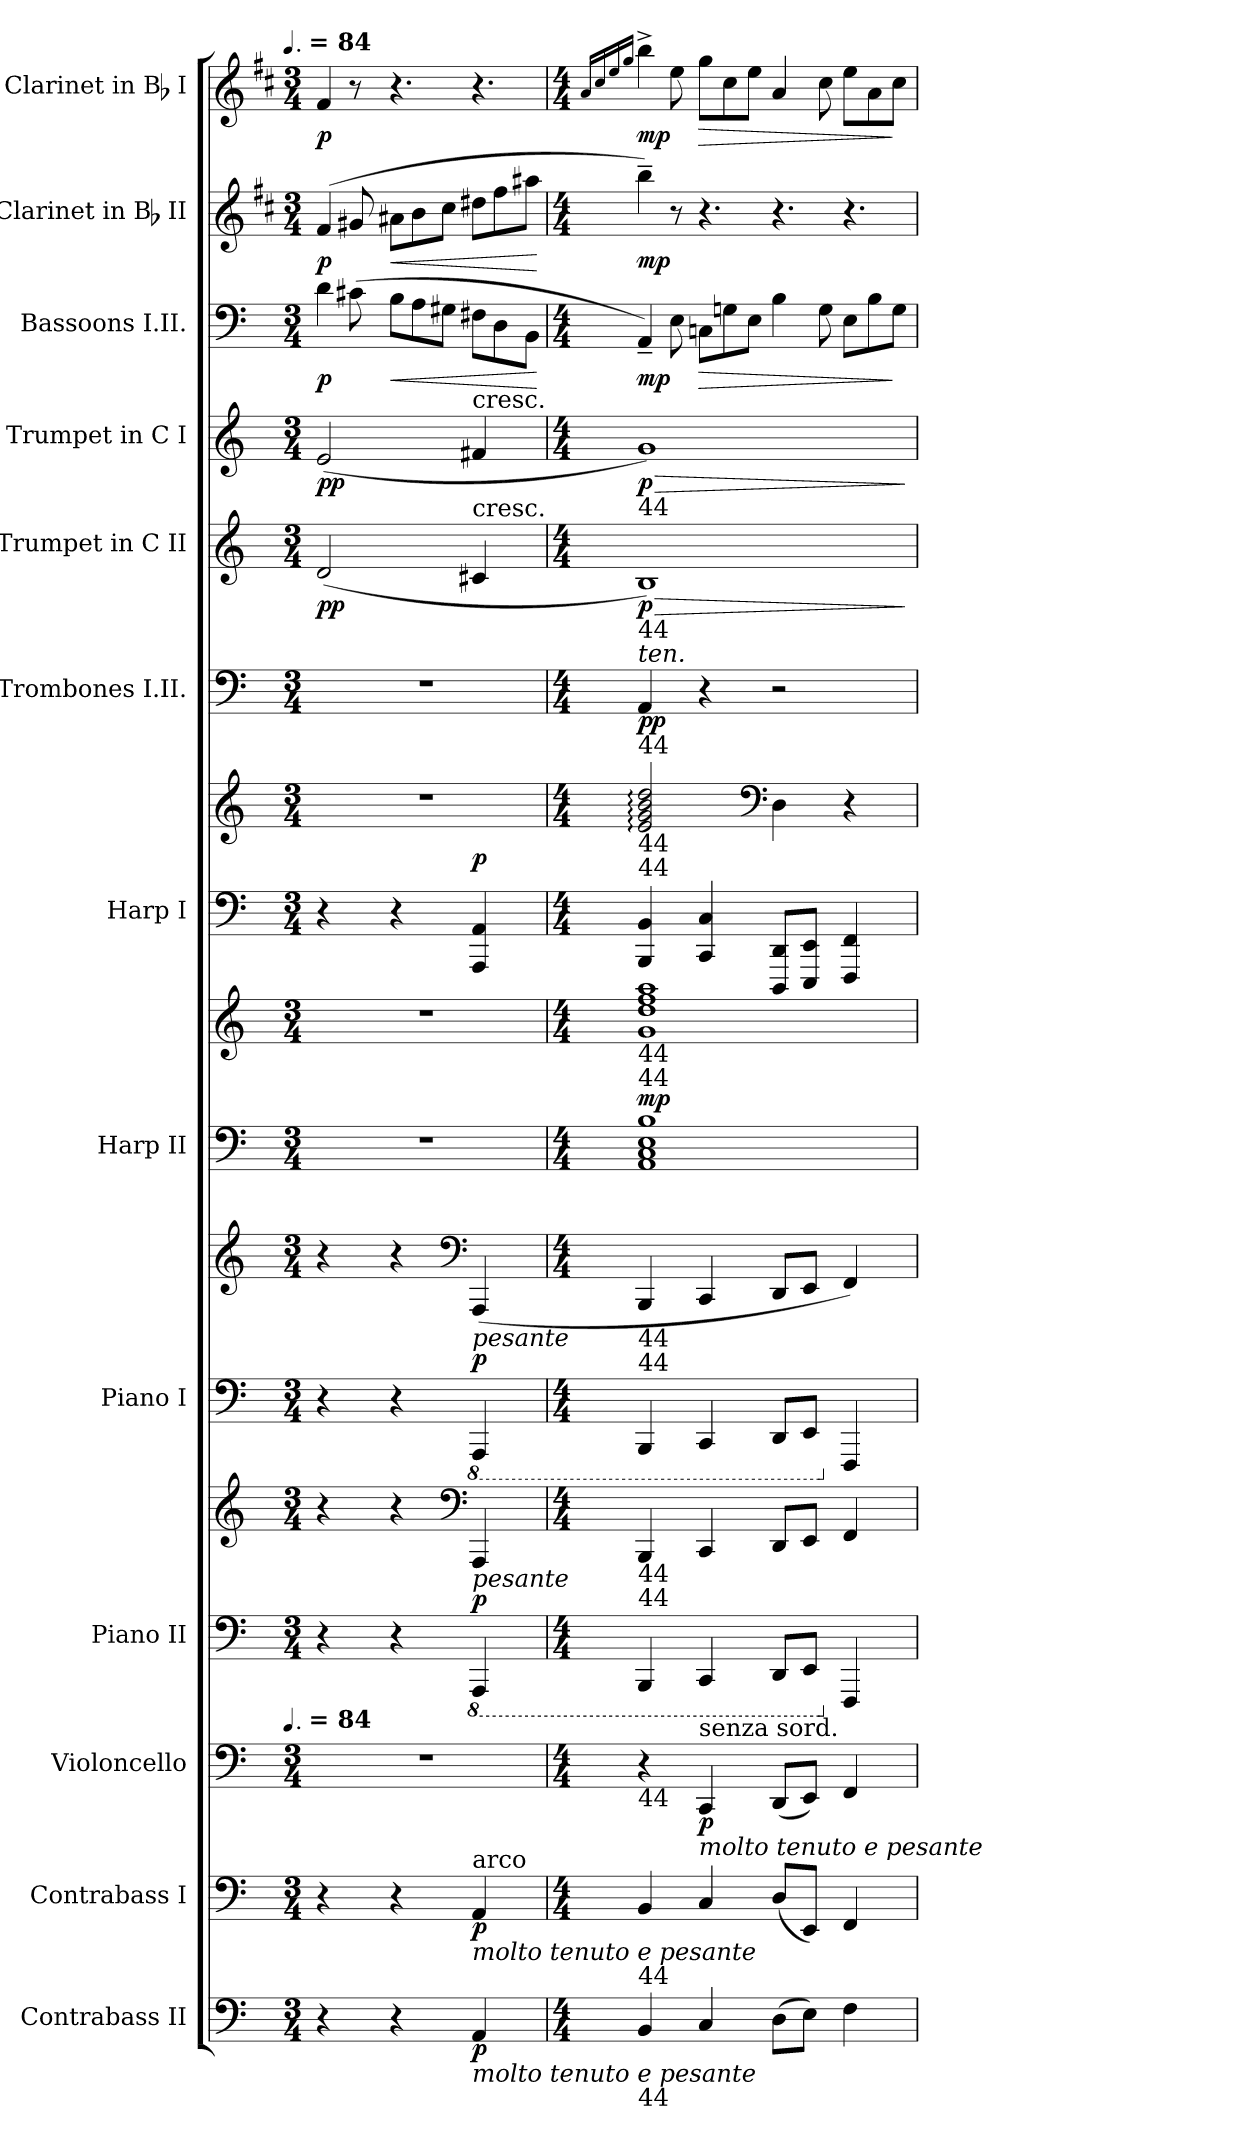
**kern	**dynam	**kern	**dynam	**kern	**dynam	**kern	**kern	**dynam	**kern	**kern	**dynam	**kern	**kern	**dynam	**kern	**kern	**dynam	**kern	**dynam	**kern	**dynam	**kern	**dynam	**kern	**dynam	**kern	**dynam	**kern	**dynam
*part13	*part13	*part12	*part12	*part11	*part11	*part10	*part10	*part10	*part9	*part9	*part9	*part8	*part8	*part8	*part7	*part7	*part7	*part6	*part6	*part5	*part5	*part4	*part4	*part3	*part3	*part2	*part2	*part1	*part1
*staff17	*staff17	*staff16	*staff16	*staff15	*staff15	*staff14	*staff13	*staff13/14	*staff12	*staff11	*staff11/12	*staff10	*staff9	*staff9/10	*staff8	*staff7	*staff7/8	*staff6	*staff6	*staff5	*staff5	*staff4	*staff4	*staff3	*staff3	*staff2	*staff2	*staff1	*staff1
*I"Contrabass II	*	*I"Contrabass I	*	*I"Violoncello	*	*I"Piano II	*	*	*I"Piano I	*	*	*I"Harp II	*	*	*I"Harp I	*	*	*I"Trombones I.II.	*	*I"Trumpet in C II	*	*I"Trumpet in C I	*	*I"Bassoons I.II.	*	*I"Clarinet in Bb II	*	*I"Clarinet in Bb I	*
*I'Cb.	*	*I'Cb.	*	*I'Vc.	*	*I'Pno.	*	*	*I'Pno.	*	*	*I'Hp.	*	*	*I'Hp.	*	*	*I'Tbn.	*	*	*	*	*	*I'Bsn.	*	*I'Cl.	*	*I'Cl.	*
*clefF4	*	*clefF4	*	*clefF4	*	*clefF4	*clefG2	*	*clefF4	*clefG2	*	*clefF4	*clefG2	*	*clefF4	*clefG2	*	*clefF4	*	*clefG2	*	*clefG2	*	*clefF4	*	*clefG2	*	*clefG2	*
*	*	*	*	*	*	*	*	*	*	*	*	*	*	*	*	*	*	*	*	*	*	*	*	*	*	*ITrd1c2	*	*ITrd1c2	*
*k[]	*	*k[]	*	*k[]	*	*k[]	*k[]	*	*k[]	*k[]	*	*k[]	*k[]	*	*k[]	*k[]	*	*k[]	*	*k[]	*	*k[]	*	*k[]	*	*k[]	*	*k[]	*
*C:	*	*C:	*	*C:	*	*C:	*C:	*	*C:	*C:	*	*C:	*C:	*	*C:	*C:	*	*C:	*	*C:	*	*C:	*	*C:	*	*C:	*	*C:	*
!!LO:TX:omd:t=[quarter-dot] = 84
*M3/4	*	*M3/4	*	*M3/4	*	*M3/4	*M3/4	*	*M3/4	*M3/4	*	*M3/4	*M3/4	*	*M3/4	*M3/4	*	*M3/4	*	*M3/4	*	*M3/4	*	*M3/4	*	*M3/4	*	*M3/4	*
*MM126	*	*MM126	*	*MM126	*	*MM126	*MM126	*	*MM126	*MM126	*	*MM126	*MM126	*	*MM126	*MM126	*	*MM126	*	*MM126	*	*MM126	*	*MM126	*	*MM126	*	*MM126	*
*	*	*	*	*	*	*	*	*	*	*	*	*	*	*	*	*	*	*	*	*	*	*	*	*Xtuplet	*	*Xtuplet	*	*Xtuplet	*
=1	=1	=1	=1	=1	=1	=1	=1	=1	=1	=1	=1	=1	=1	=1	=1	=1	=1	=1	=1	=1	=1	=1	=1	=1	=1	=1	=1	=1	=1
*	*	*	*	*	*	*	*	*	*	*	*	*	*	*	*	*^	*	*	*	*	*	*	*	*	*	*	*	*	*
!	!	!	!	!LO:TX:t=[quarter-dot] = 84	!	!	!	!	!	!	!	!	!	!	!	!	!	!	!	!	!	!	!	!	!	!	!	!	!	!
4r	.	4r	.	4%3r	.	4r	4r	.	4r	4r	.	4%3r	4%3r	.	4r	4%3r	2ryy	.	4%3r	.	(2d	pp	(2e	pp	6d	p	(6e	p	6e	p
.	.	.	.	.	.	.	.	.	.	.	.	.	.	.	.	.	.	.	.	.	.	.	.	.	(12c#X	.	12f#X	.	12r	.
!	!	!	!	!	!	!	!	!	!	!	!	!	!	!	!	!	!	!	!	!	!	!	!	!	!	!LO:HP:b	!	!LO:HP:b	!	!
4r	.	4r	.	.	.	4r	4r	.	4r	4r	.	.	.	.	4r	.	.	.	.	.	.	.	.	.	12BL	<	12g#XL	<	6.r	.
.	.	.	.	.	.	.	.	.	.	.	.	.	.	.	.	.	.	.	.	.	.	.	.	.	12A	.	12a	.	.	.
.	.	.	.	.	.	.	.	.	.	.	.	.	.	.	.	.	.	.	.	.	.	.	.	.	12G#XJ	.	12bJ	.	.	.
*	*	*	*	*	*	*	*clefF4	*	*	*clefF4	*	*	*	*	*	*	*	*	*	*	*	*	*	*	*	*	*	*	*	*
*	*	*	*	*	*	*8ba	*	*	*	*	*	*	*	*	*	*	*	*	*	*	*	*	*	*	*	*	*	*	*	*
*	*	*	*	*	*	*	*	*	*8ba	*	*	*	*	*	*	*	*	*	*	*	*	*	*	*	*	*	*	*	*	*
!	!	!	!	!	!	!	!	!	!	!	!	!	!	!	!	!	!	!	!	!	!	!	!LO:TX:t=cresc.	!	!	!	!	!	!	!
!	!	!	!	!	!	!	!	!	!	!	!	!	!	!	!	!	!	!	!	!	!LO:TX:t=cresc.	!	!	!	!	!	!	!	!	!
!	!	!	!	!	!	!	!	!	!	!LO:TX:b:i:t=pesante	!	!	!	!	!	!	!	!	!	!	!	!	!	!	!	!	!	!	!	!
!	!	!	!	!	!	!	!LO:TX:b:i:t=pesante	!	!	!	!	!	!	!	!	!	!	!	!	!	!	!	!	!	!	!	!	!	!	!
!	!	!LO:TX:b:i:t=molto tenuto e pesante	!	!	!	!	!	!	!	!	!	!	!	!	!	!	!	!	!	!	!	!	!	!	!	!	!	!	!	!
!	!	!LO:TX:a:t=arco	!	!	!	!	!	!	!	!	!	!	!	!	!	!	!	!	!	!	!	!	!	!	!	!	!	!	!	!
!LO:TX:b:i:t=molto tenuto e pesante	!	!	!	!	!	!	!	!	!	!	!	!	!	!	!	!	!	!	!	!	!	!	!	!	!	!	!	!	!	!
4AA	p	4AA	p	.	.	4AAAA	4AAA	p	4AAAA	(4AAA	p	.	.	.	4AAA 4AA	.	4ryy	p	.	.	4c#X	.	4f#X	.	12F#XL	.	12cc#XL	.	6.r	.
.	.	.	.	.	.	.	.	.	.	.	.	.	.	.	.	.	.	.	.	.	.	.	.	.	12D	.	12ee	.	.	.
.	.	.	.	.	.	.	.	.	.	.	.	.	.	.	.	.	.	.	.	.	.	.	.	.	12BBJ	.	12gg#XJ	.	.	.
.	.	.	.	.	.	.	.	.	.	.	.	.	.	.	.	.	.	.	.	.	.	.	.	.	.	[	.	[	.	.
*	*	*	*	*	*	*	*	*	*	*	*	*	*	*	*	*v	*v	*	*	*	*	*	*	*	*	*	*	*	*	*
=2	=2	=2	=2	=2	=2	=2	=2	=2	=2	=2	=2	=2	=2	=2	=2	=2	=2	=2	=2	=2	=2	=2	=2	=2	=2	=2	=2	=2	=2
*M4/4	*	*M4/4	*	*M4/4	*	*M4/4	*M4/4	*	*M4/4	*M4/4	*	*M4/4	*M4/4	*	*M4/4	*M4/4	*	*M4/4	*	*M4/4	*	*M4/4	*	*M4/4	*	*M4/4	*	*M4/4	*
.	.	.	.	.	.	.	.	.	.	.	.	.	.	.	.	.	.	.	.	.	.	.	.	.	.	.	.	16qqg/LL	.
.	.	.	.	.	.	.	.	.	.	.	.	.	.	.	.	.	.	.	.	.	.	.	.	.	.	.	.	16qqb/	.
.	.	.	.	.	.	.	.	.	.	.	.	.	.	.	.	.	.	.	.	.	.	.	.	.	.	.	.	16qqdd/	.
.	.	.	.	.	.	.	.	.	.	.	.	.	.	.	.	.	.	.	.	.	.	.	.	.	.	.	.	16qqff/JJ	.
!	!	!	!	!	!	!	!	!	!	!	!	!	!	!	!	!	!	!	!	!	!	!LO:TX:b:t=44	!	!	!	!	!	!	!
!	!	!	!	!	!	!	!	!	!	!	!	!	!	!	!	!	!	!	!	!LO:TX:b:t=44	!	!	!	!	!	!	!	!	!
!	!	!	!	!	!	!	!	!	!	!	!	!	!	!	!	!	!	!LO:TX:a:i:t=ten.	!	!	!	!	!	!	!	!	!	!	!
!	!	!	!	!	!	!	!	!	!	!	!	!	!	!	!	!	!	!LO:TX:b:t=44	!	!	!	!	!	!	!	!	!	!	!
!	!	!	!	!	!	!	!	!	!	!	!	!	!	!	!	!LO:TX:b:t=44	!	!	!	!	!	!	!	!	!	!	!	!	!
!	!	!	!	!	!	!	!	!	!	!	!	!	!	!	!	!LO:TX:b:t=44	!	!	!	!	!	!	!	!	!	!	!	!	!
!	!	!	!	!	!	!	!	!	!	!	!	!	!LO:TX:b:t=44	!	!	!	!	!	!	!	!	!	!	!	!	!	!	!	!
!	!	!	!	!	!	!	!	!	!	!	!	!	!LO:TX:b:t=44	!	!	!	!	!	!	!	!	!	!	!	!	!	!	!	!
!	!	!	!	!	!	!	!	!	!	!LO:TX:b:t=44	!	!	!	!	!	!	!	!	!	!	!	!	!	!	!	!	!	!	!
!	!	!	!	!	!	!	!	!	!	!LO:TX:b:t=44	!	!	!	!	!	!	!	!	!	!	!	!	!	!	!	!	!	!	!
!	!	!	!	!	!	!	!LO:TX:b:t=44	!	!	!	!	!	!	!	!	!	!	!	!	!	!	!	!	!	!	!	!	!	!
!	!	!	!	!	!	!	!LO:TX:b:t=44	!	!	!	!	!	!	!	!	!	!	!	!	!	!	!	!	!	!	!	!	!	!
!	!	!	!	!LO:TX:b:t=44	!	!	!	!	!	!	!	!	!	!	!	!	!	!	!	!	!	!	!	!	!	!	!	!	!
!	!	!LO:TX:b:t=44	!	!	!	!	!	!	!	!	!	!	!	!	!	!	!	!	!	!	!	!	!	!	!	!	!	!	!
!LO:TX:b:t=44	!	!	!	!	!	!	!	!	!	!	!	!	!	!	!	!	!	!	!	!	!	!	!	!	!	!	!	!	!
!	!	!	!	!	!	!	!	!	!	!	!	!	!	!	!	!	!	!	!	!	!LO:HP:b	!	!LO:HP:b	!	!	!	!	!	!
4BB	.	4BB	.	4r	.	4BBBB	4BBB	.	4BBBB	4BBB	.	1AA 1C 1E 1B	1g 1dd 1ff 1aa	mp	4BBB 4BB	2e: 2g: 2b: 2dd:	.	4AA	pp	1B)	> p	1g)	> p	6AA~)	mp	6aa~)	mp	6aa^	mp
.	.	.	.	.	.	.	.	.	.	.	.	.	.	.	.	.	.	.	.	.	.	.	.	12E	.	12r	.	12dd	.
!	!	!	!	!LO:TX:a:t=senza sord.	!	!	!	!	!	!	!	!	!	!	!	!	!	!	!	!	!	!	!	!	!	!	!	!	!
!	!	!	!	!LO:TX:b:i:t=molto tenuto e pesante	!	!	!	!	!	!	!	!	!	!	!	!	!	!	!	!	!	!	!	!	!	!	!	!	!
!	!	!	!	!	!	!	!	!	!	!	!	!	!	!	!	!	!	!	!	!	!	!	!	!	!LO:HP:b	!	!	!	!LO:HP:b
4C	.	4C	.	4CC	p	4CCC	4CC	.	4CCC	4CC	.	.	.	.	4CC 4C	.	.	4r	.	.	.	.	.	12CnL	>	6.r	.	12ffL	>
.	.	.	.	.	.	.	.	.	.	.	.	.	.	.	.	.	.	.	.	.	.	.	.	12Gn	.	.	.	12b	.
.	.	.	.	.	.	.	.	.	.	.	.	.	.	.	.	.	.	.	.	.	.	.	.	12EJ	.	.	.	12ddJ	.
*	*	*	*	*	*	*	*	*	*	*	*	*	*	*	*	*clefF4	*	*	*	*	*	*	*	*	*	*	*	*	*
(8DL	.	(8DL	.	(8DDL	.	8DDDL	8DDL	.	8DDDL	8DDL	.	.	.	.	8DDD 8DDL	4D	.	2r	.	.	.	.	.	6B	.	6.r	.	6g	.
8EJ)	.	8EEJ)	.	8EEJ)	.	8EEEJ	8EEJ	.	8EEEJ	8EEJ	.	.	.	.	8EEE 8EEJ	.	.	.	.	.	.	.	.	.	.	.	.	.	.
.	.	.	.	.	.	.	.	.	.	.	.	.	.	.	.	.	.	.	.	.	.	.	.	12G	.	.	.	12b	.
*	*	*	*	*	*	*X8ba	*	*	*	*	*	*	*	*	*	*	*	*	*	*	*	*	*	*	*	*	*	*	*
*	*	*	*	*	*	*	*	*	*X8ba	*	*	*	*	*	*	*	*	*	*	*	*	*	*	*	*	*	*	*	*
4F	.	4FF	.	4FF	.	4FFF	4FF	.	4FFF	4FF)	.	.	.	.	4FFF 4FF	4r	.	.	.	.	.	.	.	12EL	.	6.r	.	12ddL	.
.	.	.	.	.	.	.	.	.	.	.	.	.	.	.	.	.	.	.	.	.	.	.	.	12B	.	.	.	12g	.
.	.	.	.	.	.	.	.	.	.	.	.	.	.	.	.	.	.	.	.	.	.	.	.	12GJ	]	.	.	12bJ	]
.	.	.	.	.	.	.	.	.	.	.	.	.	.	.	.	.	.	.	.	.	]	.	]	.	.	.	.	.	.
=	=	=	=	=	=	=	=	=	=	=	=	=	=	=	=	=	=	=	=	=	=	=	=	=	=	=	=	=	=
*-	*-	*-	*-	*-	*-	*-	*-	*-	*-	*-	*-	*-	*-	*-	*-	*-	*-	*-	*-	*-	*-	*-	*-	*-	*-	*-	*-	*-	*-
